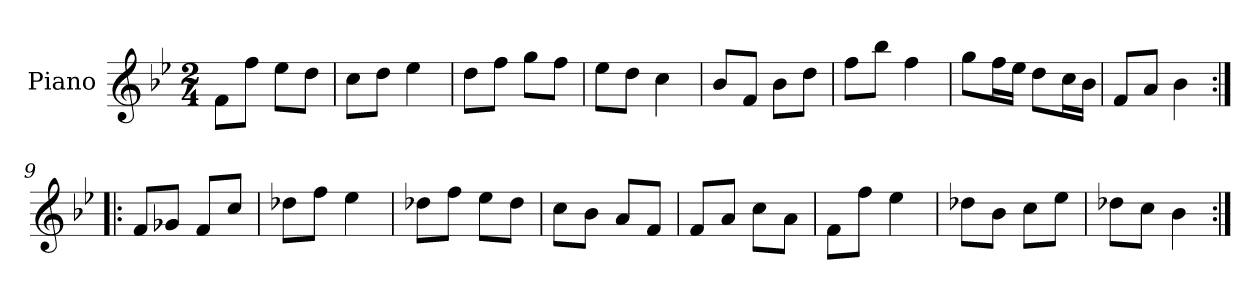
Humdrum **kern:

**kern
*part1
*staff1
*I"Piano
*I'Pno.
*clefG2
*k[b-e-]
*M2/4
=1
8f\L
8ff\J
8ee-\L
8dd\J
=2
8cc\L
8dd\J
4ee-\
=3
8dd\L
8ff\J
8gg\L
8ff\J
=4
8ee-\L
8dd\J
4cc\
=5
8b-/L
8f/J
8b-\L
8dd\J
=6
8ff\L
8bb-\J
4ff\
=7
8gg\L
16ff\L
16ee-\JJ
8dd\L
16cc\L
16b-\JJ
=8
8f/L
8a/J
4b-\
=9:|!|:
8f/L
8g-X/J
8f/L
8cc/J
=10
8dd-X\L
8ff\J
4ee-\
=11
8dd-X\L
8ff\J
8ee-\L
8dd-\J
=12
8cc\L
8b-\J
8a/L
8f/J
=13
8f/L
8a/J
8cc\L
8a\J
=14
8f\L
8ff\J
4ee-\
=15
8dd-X\L
8b-\J
8cc\L
8ee-\J
=16
8dd-X\L
8cc\J
4b-\
=:|!
*-
